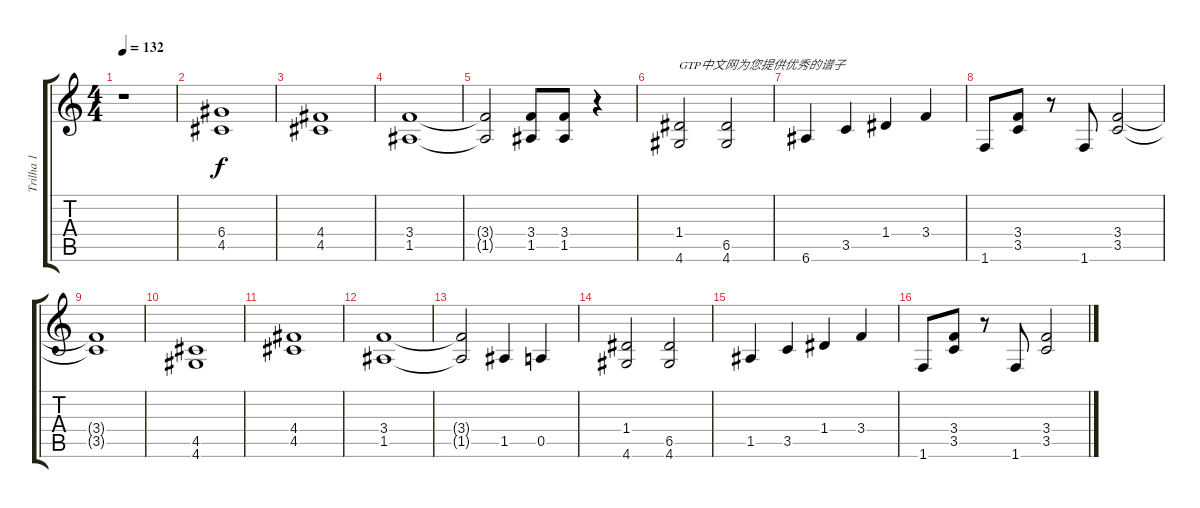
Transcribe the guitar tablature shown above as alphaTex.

\track ("Trilha 1" "Trilha 1") {instrument acousticguitarsteel}
\staff {score tabs}
\tuning (E4 B3 G3 D3 A2 E2) {hide}
\ts (4 4)
\tempo 132
\clef g2
\ks c
r.1{dy f instrument acousticguitarsteel} |
(6.4 4.5).1 |
(4.4 4.5).1 |
(3.4 1.5).1 |
(3.4{t} 1.5{t}).2 (3.4 1.5).8 (3.4 1.5).8 r.4 |
(1.4 4.6).2{txt "GTP中文网为您提供优秀的谱子"} (6.5 4.6).2 |
6.6.4 3.5.4 1.4.4 3.4.4 |
1.6.8 (3.4 3.5).8 r.8 1.6.8 (3.4 3.5).2 |
(3.4{t} 3.5{t}).1 |
(4.5 4.6).1 |
(4.4 4.5).1 |
(3.4 1.5).1 |
(3.4{t} 1.5{t}).2 1.5.4 0.5.4 |
(1.4 4.6).2 (6.5 4.6).2 |
1.5.4 3.5.4 1.4.4 3.4.4 |
1.6.8 (3.4 3.5).8 r.8 1.6.8 (3.4 3.5).2
